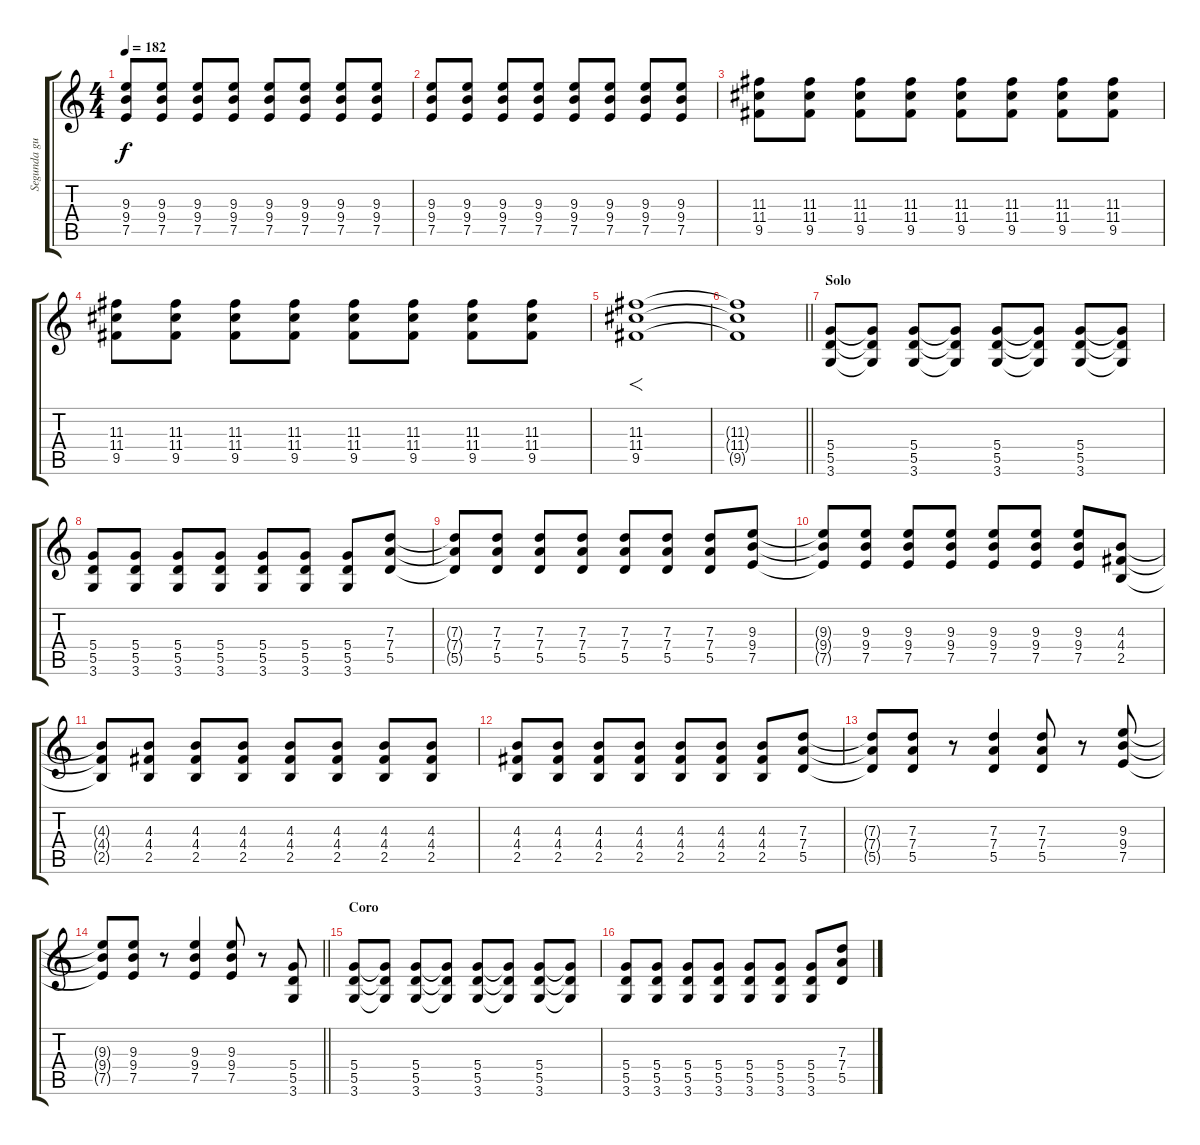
\track ("Segunda guitarra" "Segunda gu") {instrument overdrivenguitar}
\staff {score tabs}
\tuning (E4 B3 G3 D3 A2 E2) {hide}
\ts (4 4)
\tempo 182
\clef g2
\ks c
(9.3 9.4 7.5).8{dy f} (9.3 9.4 7.5).8 (9.3 9.4 7.5).8 (9.3 9.4 7.5).8 (9.3 9.4 7.5).8 (9.3 9.4 7.5).8 (9.3 9.4 7.5).8 (9.3 9.4 7.5).8 |
(9.3 9.4 7.5).8 (9.3 9.4 7.5).8 (9.3 9.4 7.5).8 (9.3 9.4 7.5).8 (9.3 9.4 7.5).8 (9.3 9.4 7.5).8 (9.3 9.4 7.5).8 (9.3 9.4 7.5).8 |
(11.3 11.4 9.5).8 (11.3 11.4 9.5).8 (11.3 11.4 9.5).8 (11.3 11.4 9.5).8 (11.3 11.4 9.5).8 (11.3 11.4 9.5).8 (11.3 11.4 9.5).8 (11.3 11.4 9.5).8 |
(11.3 11.4 9.5).8 (11.3 11.4 9.5).8 (11.3 11.4 9.5).8 (11.3 11.4 9.5).8 (11.3 11.4 9.5).8 (11.3 11.4 9.5).8 (11.3 11.4 9.5).8 (11.3 11.4 9.5).8 |
(11.3 11.4 9.5).1{f} |
\barLineRight lightlight
(11.3{t} 11.4{t} 9.5{t}).1 |
\section ("" "Solo")
(5.4 5.5 3.6).8{balance 12} (5.4{t} 5.5{t} 3.6{t}).8 (5.4 5.5 3.6).8 (5.4{t} 5.5{t} 3.6{t}).8 (5.4 5.5 3.6).8 (5.4{t} 5.5{t} 3.6{t}).8 (5.4 5.5 3.6).8 (5.4{t} 5.5{t} 3.6{t}).8 |
(5.4 5.5 3.6).8 (5.4 5.5 3.6).8 (5.4 5.5 3.6).8 (5.4 5.5 3.6).8 (5.4 5.5 3.6).8 (5.4 5.5 3.6).8 (5.4 5.5 3.6).8 (7.3 7.4 5.5).8 |
(7.3{t} 7.4{t} 5.5{t}).8 (7.3 7.4 5.5).8 (7.3 7.4 5.5).8 (7.3 7.4 5.5).8 (7.3 7.4 5.5).8 (7.3 7.4 5.5).8 (7.3 7.4 5.5).8 (9.3 9.4 7.5).8 |
(9.3{t} 9.4{t} 7.5{t}).8 (9.3 9.4 7.5).8 (9.3 9.4 7.5).8 (9.3 9.4 7.5).8 (9.3 9.4 7.5).8 (9.3 9.4 7.5).8 (9.3 9.4 7.5).8 (4.3 4.4 2.5).8 |
(4.3{t} 4.4{t} 2.5{t}).8 (4.3 4.4 2.5).8 (4.3 4.4 2.5).8 (4.3 4.4 2.5).8 (4.3 4.4 2.5).8 (4.3 4.4 2.5).8 (4.3 4.4 2.5).8 (4.3 4.4 2.5).8 |
(4.3 4.4 2.5).8 (4.3 4.4 2.5).8 (4.3 4.4 2.5).8 (4.3 4.4 2.5).8 (4.3 4.4 2.5).8 (4.3 4.4 2.5).8 (4.3 4.4 2.5).8 (7.3 7.4 5.5).8 |
(7.3{t} 7.4{t} 5.5{t}).8 (7.3 7.4 5.5).8 r.8 (7.3 7.4 5.5).4 (7.3 7.4 5.5).8 r.8 (9.3 9.4 7.5).8 |
\barLineRight lightlight
(9.3{t} 9.4{t} 7.5{t}).8 (9.3 9.4 7.5).8 r.8 (9.3 9.4 7.5).4 (9.3 9.4 7.5).8 r.8 (5.4 5.5 3.6).8 |
\section ("" "Coro")
(5.4 5.5 3.6).8{balance 8} (5.4{t} 5.5{t} 3.6{t}).8 (5.4 5.5 3.6).8 (5.4{t} 5.5{t} 3.6{t}).8 (5.4 5.5 3.6).8 (5.4{t} 5.5{t} 3.6{t}).8 (5.4 5.5 3.6).8 (5.4{t} 5.5{t} 3.6{t}).8 |
(5.4 5.5 3.6).8 (5.4 5.5 3.6).8 (5.4 5.5 3.6).8 (5.4 5.5 3.6).8 (5.4 5.5 3.6).8 (5.4 5.5 3.6).8 (5.4 5.5 3.6).8 (7.3 7.4 5.5).8
